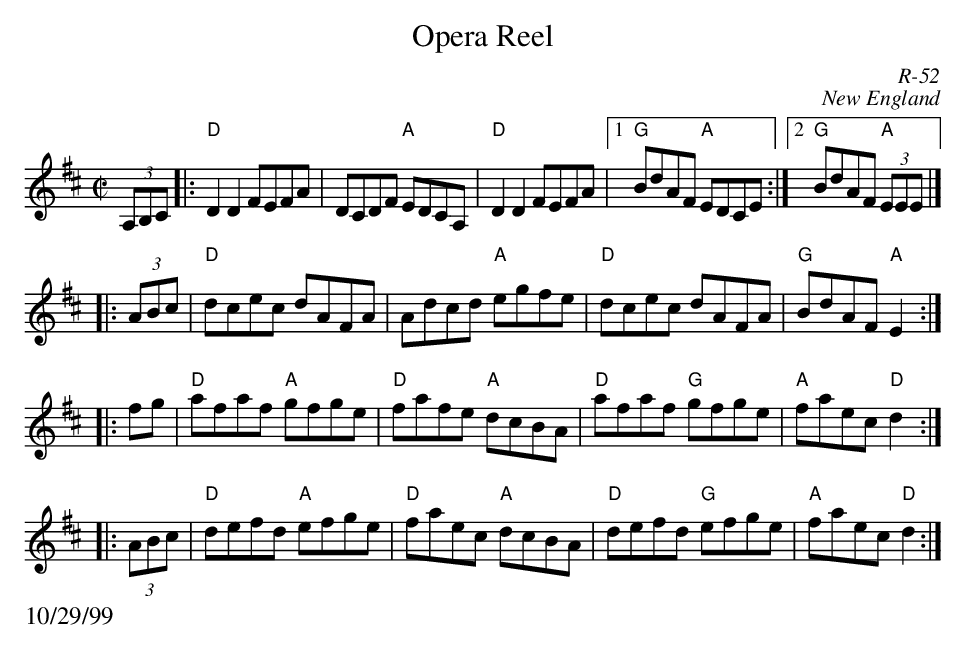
X:1
T: Opera Reel
C: R-52
C: New England
M: C|
K: D
(3A,B,C |: "D"D2D2 FEFA| DCDF "A"EDCA,| "D"D2D2 FEFA|1\
           "G"BdAF "A"EDCE :|2 "G"BdAF "A"(3EEE |]
|:\
(3ABc| "D"dcec dAFA| Adcd "A"egfe| "D"dcec dAFA| "G"BdAF "A"E2 :|
|:\
fg| "D"afaf "A"gfge| "D"fafe "A"dcBA| "D"afaf "G"gfge| "A"faec "D" d2 :|
|:\
(3ABc| "D"defd "A"efge| "D"faec "A"dcBA| "D"defd "G"efge| "A"faec "D"d2 :|
